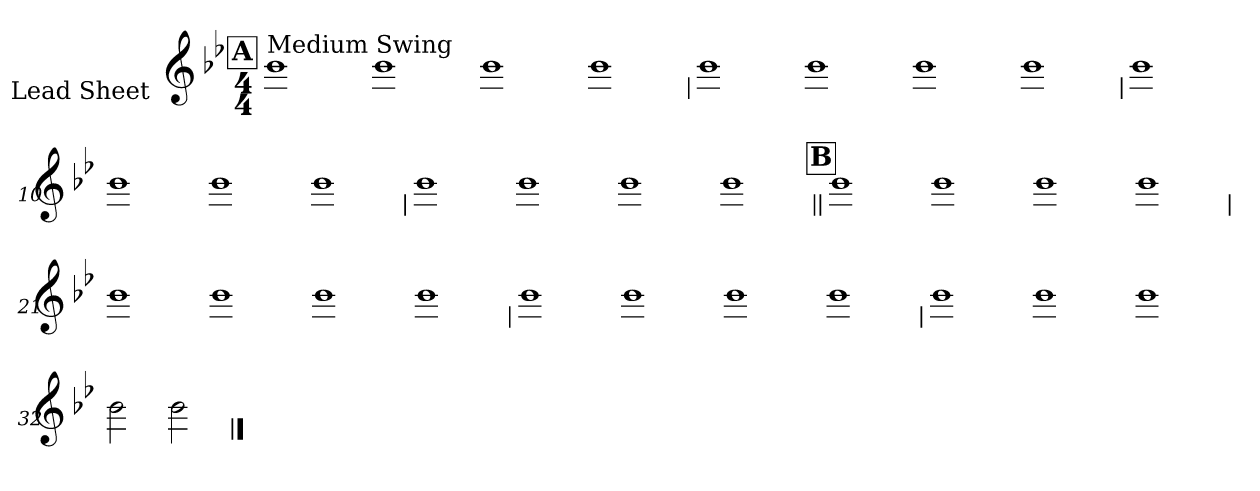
**kern
*part1
*staff1
*I"Lead Sheet
*stria0
*clefG2
*k[b-e-]
*B-:
*M4/4
!!LO:REH:place=s1:a:t=A
=1||
!LO:TX:a:t=Medium Swing
1b-
=2-
1b-
=3-
1b-
=4-
1b-
!!LO:LB:g=z
=5
1b-
=6-
1b-
=7-
1b-
=8-
1b-
!!LO:LB:g=z
=9
1b-
=10-
1b-
=11-
1b-
=12-
1b-
!!LO:LB:g=z
=13
1b-
=14-
1b-
=15-
1b-
=16-
1b-
!!LO:LB:g=z
!!LO:REH:place=s1:a:t=B
=17||
1b-
=18-
1b-
=19-
1b-
=20-
1b-
!!LO:LB:g=z
=21
1b-
=22-
1b-
=23-
1b-
=24-
1b-
!!LO:LB:g=z
=25
1b-
=26-
1b-
=27-
1b-
=28-
1b-
!!LO:LB:g=z
=29
1b-
=30-
1b-
=31-
1b-
=32-
2b-
2b-
==
*-
